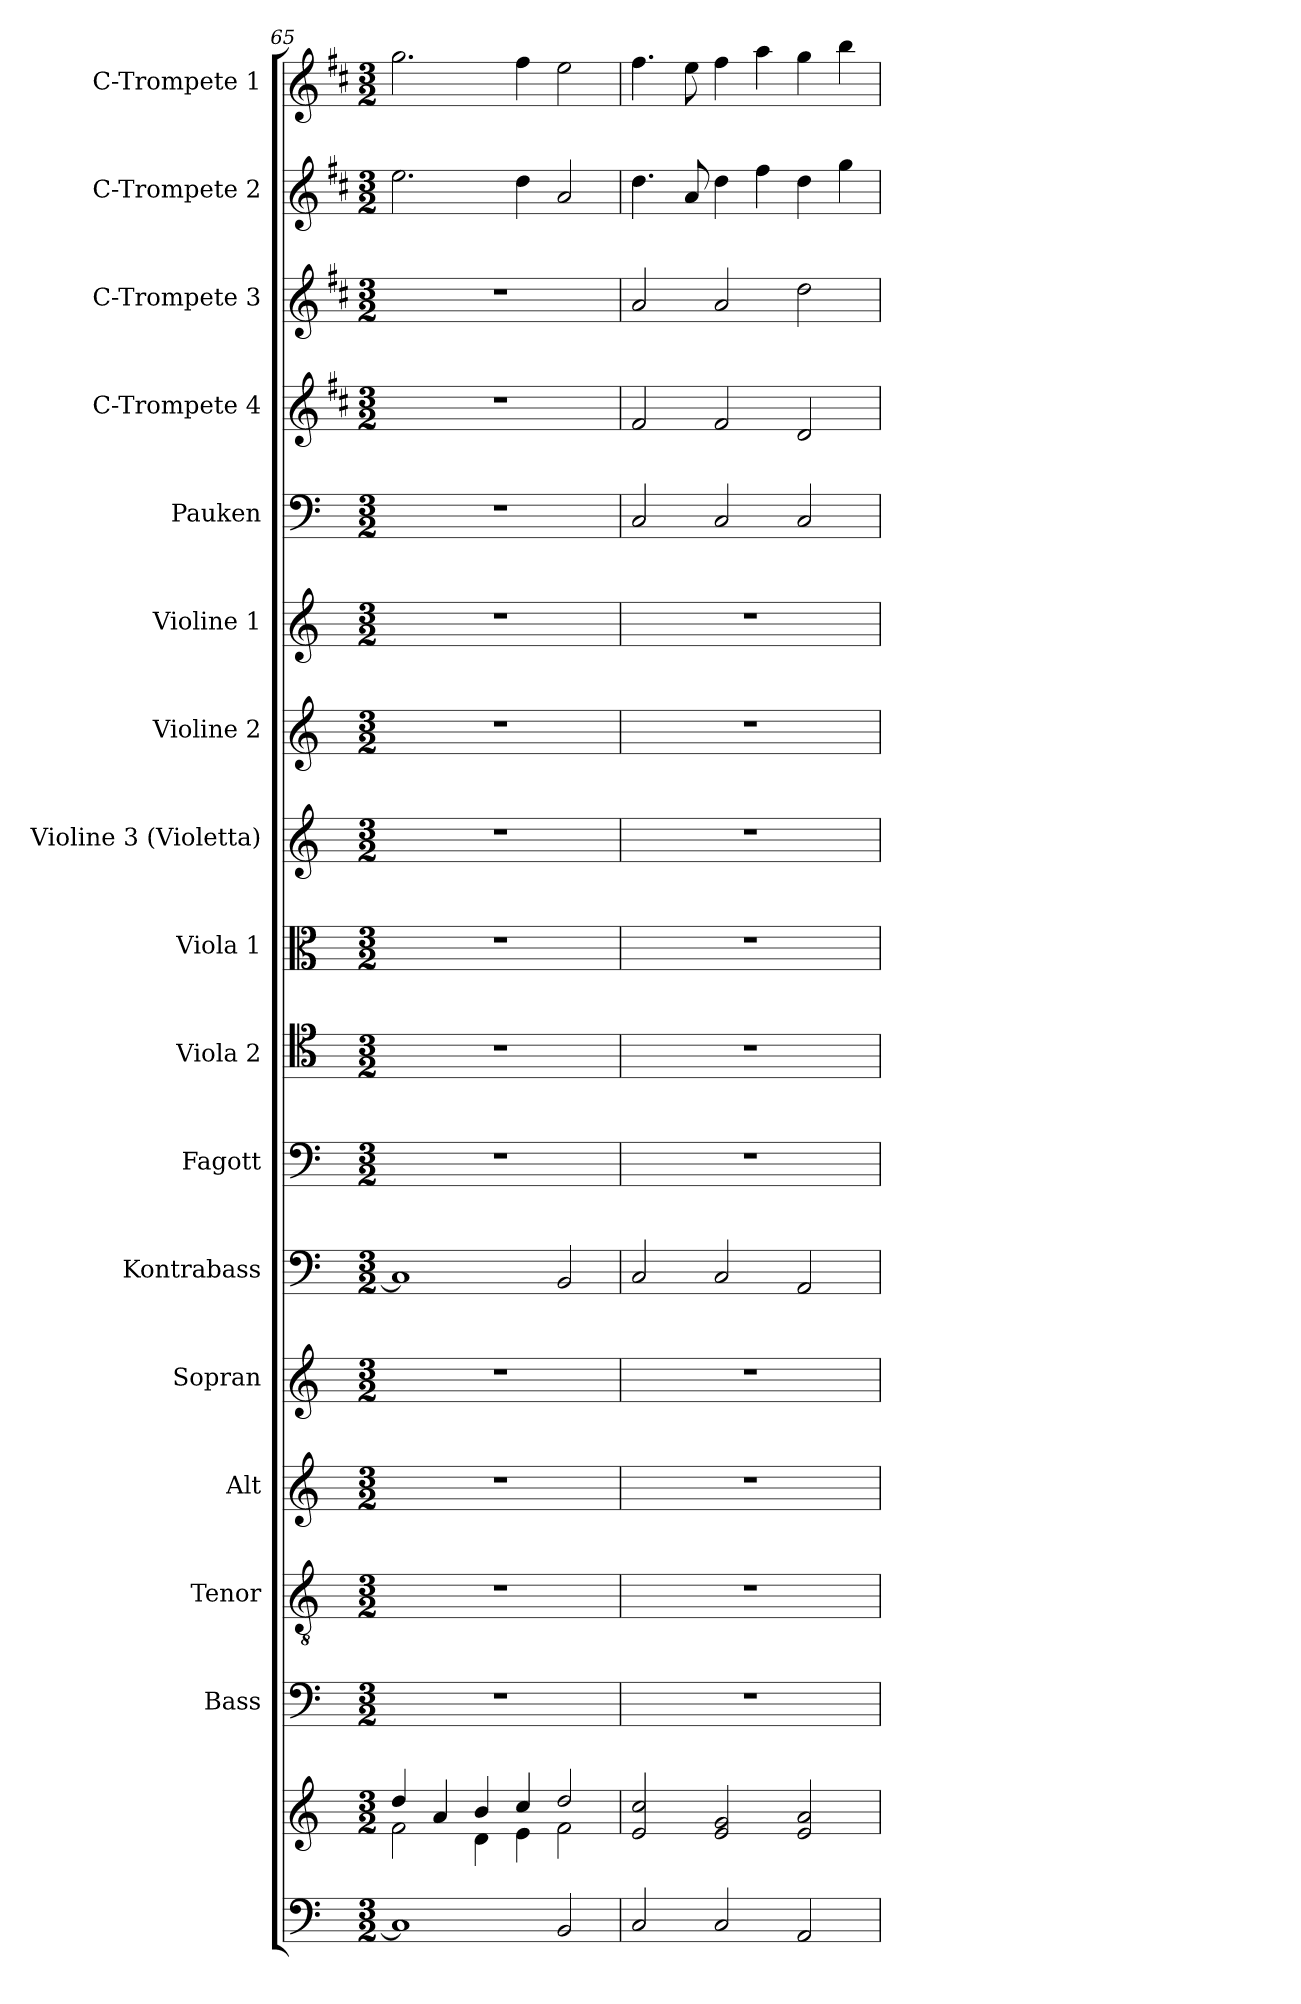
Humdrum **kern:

**kern	**kern	**kern	**kern	**kern	**kern	**kern	**kern	**kern	**kern	**kern	**kern	**kern	**kern	**kern	**kern	**kern	**kern
*part17	*part17	*part16	*part15	*part14	*part13	*part12	*part11	*part10	*part9	*part8	*part7	*part6	*part5	*part4	*part3	*part2	*part1
*staff18	*staff17	*staff16	*staff15	*staff14	*staff13	*staff12	*staff11	*staff10	*staff9	*staff8	*staff7	*staff6	*staff5	*staff4	*staff3	*staff2	*staff1
*	*	*I"Bass	*I"Tenor	*I"Alt	*I"Sopran	*I"Kontrabass	*I"Fagott	*I"Viola 2	*I"Viola 1	*I"Violine 3 (Violetta)	*I"Violine 2	*I"Violine 1	*I"Pauken	*I"C-Trompete 4	*I"C-Trompete 3	*I"C-Trompete 2	*I"C-Trompete 1
*	*	*I'B.	*I'T.	*I'A.	*I'S.	*I'Kb.	*I'Fg.	*I'Vla. 2	*I'Vla. 1	*I'Vl. 3	*I'Vl. 2	*I'Vl. 1	*I'Pk.	*I'C Trp. 4	*I'C Trp. 3	*I'C Trp. 2	*I'C Trp. 1
!!LO:PB:g=z
*clefF4	*clefG2	*clefF4	*clefGv2	*clefG2	*clefG2	*clefF4	*clefF4	*clefC4	*clefC3	*clefG2	*clefG2	*clefG2	*clefF4	*clefG2	*clefG2	*clefG2	*clefG2
*	*	*	*	*	*	*ITrd7c12	*	*	*	*	*	*	*	*ITrd1c2	*ITrd1c2	*ITrd1c2	*ITrd1c2
*k[]	*k[]	*k[]	*k[]	*k[]	*k[]	*k[]	*k[]	*k[]	*k[]	*k[]	*k[]	*k[]	*k[]	*k[]	*k[]	*k[]	*k[]
*C:	*C:	*C:	*C:	*C:	*C:	*C:	*C:	*C:	*C:	*C:	*C:	*C:	*C:	*C:	*C:	*C:	*C:
*M3/2	*M3/2	*M3/2	*M3/2	*M3/2	*M3/2	*M3/2	*M3/2	*M3/2	*M3/2	*M3/2	*M3/2	*M3/2	*M3/2	*M3/2	*M3/2	*M3/2	*M3/2
=65	=65	=65	=65	=65	=65	=65	=65	=65	=65	=65	=65	=65	=65	=65	=65	=65	=65
*	*^	*	*	*	*	*	*	*	*	*	*	*	*	*	*	*	*
1C]	4dd/	2f\	1.r	1.r	1.r	1.r	1CC]	1.r	1.r	1.r	1.r	1.r	1.r	1.r	1.r	1.r	2.dd\	2.ff\
.	4a/	.	.	.	.	.	.	.	.	.	.	.	.	.	.	.	.	.
.	4b/	4d\	.	.	.	.	.	.	.	.	.	.	.	.	.	.	.	.
.	4cc/	4e\	.	.	.	.	.	.	.	.	.	.	.	.	.	.	4cc\	4ee\
2BB/	2dd/	2f\	.	.	.	.	2BBB/	.	.	.	.	.	.	.	.	.	2g/	2dd\
*	*v	*v	*	*	*	*	*	*	*	*	*	*	*	*	*	*	*	*
=66	=66	=66	=66	=66	=66	=66	=66	=66	=66	=66	=66	=66	=66	=66	=66	=66	=66
2C/	2e/ 2cc/	1.r	1.r	1.r	1.r	2CC/	1.r	1.r	1.r	1.r	1.r	1.r	2C/	2e/	2g/	4.cc\	4.ee\
.	.	.	.	.	.	.	.	.	.	.	.	.	.	.	.	8g/	8dd\
2C/	2e/ 2g/	.	.	.	.	2CC/	.	.	.	.	.	.	2C/	2e/	2g/	4cc\	4ee\
.	.	.	.	.	.	.	.	.	.	.	.	.	.	.	.	4ee\	4gg\
2AA/	2e/ 2a/	.	.	.	.	2AAA/	.	.	.	.	.	.	2C/	2c/	2cc\	4cc\	4ff\
.	.	.	.	.	.	.	.	.	.	.	.	.	.	.	.	4ff\	4aa\
=	=	=	=	=	=	=	=	=	=	=	=	=	=	=	=	=	=
*-	*-	*-	*-	*-	*-	*-	*-	*-	*-	*-	*-	*-	*-	*-	*-	*-	*-
